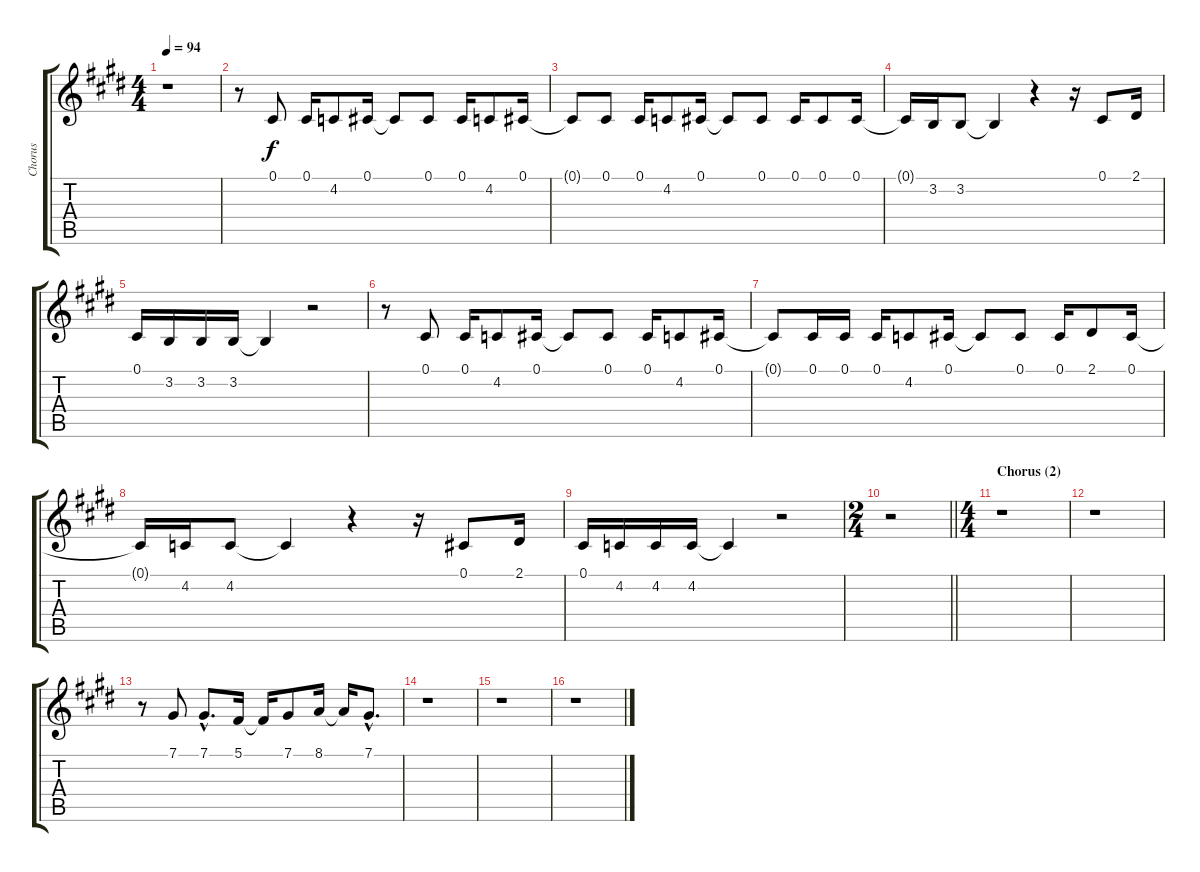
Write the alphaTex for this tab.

\track ("Chorus" "Chorus") {instrument sopranosax}
\staff {score tabs}
\tuning (Db4 Ab3 E3 B2 Gb2 Db2) {hide}
\ts (4 4)
\tempo 94
\clef g2
\ks c#minor
r.1{dy f} |
r.8 0.1.8 0.1.16 4.2.8 0.1.16 0.1{t}.8 0.1.8 0.1.16 4.2.8 0.1.16 |
0.1{t}.8 0.1.8 0.1.16 4.2.8 0.1.16 0.1{t}.8 0.1.8 0.1.16 0.1.8 0.1.16 |
0.1{t}.16 3.2.16 3.2.8 3.2{t}.4 r.4 r.16 0.1.8 2.1.16 |
0.1.16 3.2.16 3.2.16 3.2.16 3.2{t}.4 r.2 |
r.8 0.1.8 0.1.16 4.2.8 0.1.16 0.1{t}.8 0.1.8 0.1.16 4.2.8 0.1.16 |
0.1{t}.8 0.1.16 0.1.16 0.1.16 4.2.8 0.1.16 0.1{t}.8 0.1.8 0.1.16 2.1.8 0.1.16 |
0.1{t}.16 4.2.16 4.2.8 4.2{t}.4 r.4 r.16 0.1.8 2.1.16 |
0.1.16 4.2.16 4.2.16 4.2.16 4.2{t}.4 r.2 |
\ts (2 4)
\barLineRight lightlight
r.2 |
\ts (4 4)
\section ("" "Chorus (2)")
r.1 |
r.1 |
r.8 7.1.8 7.1{hac}.8{d} 5.1.16 5.1{t}.16 7.1.8 8.1.16 8.1{t}.16 7.1{hac}.8{d} |
r.1 |
r.1 |
r.1
